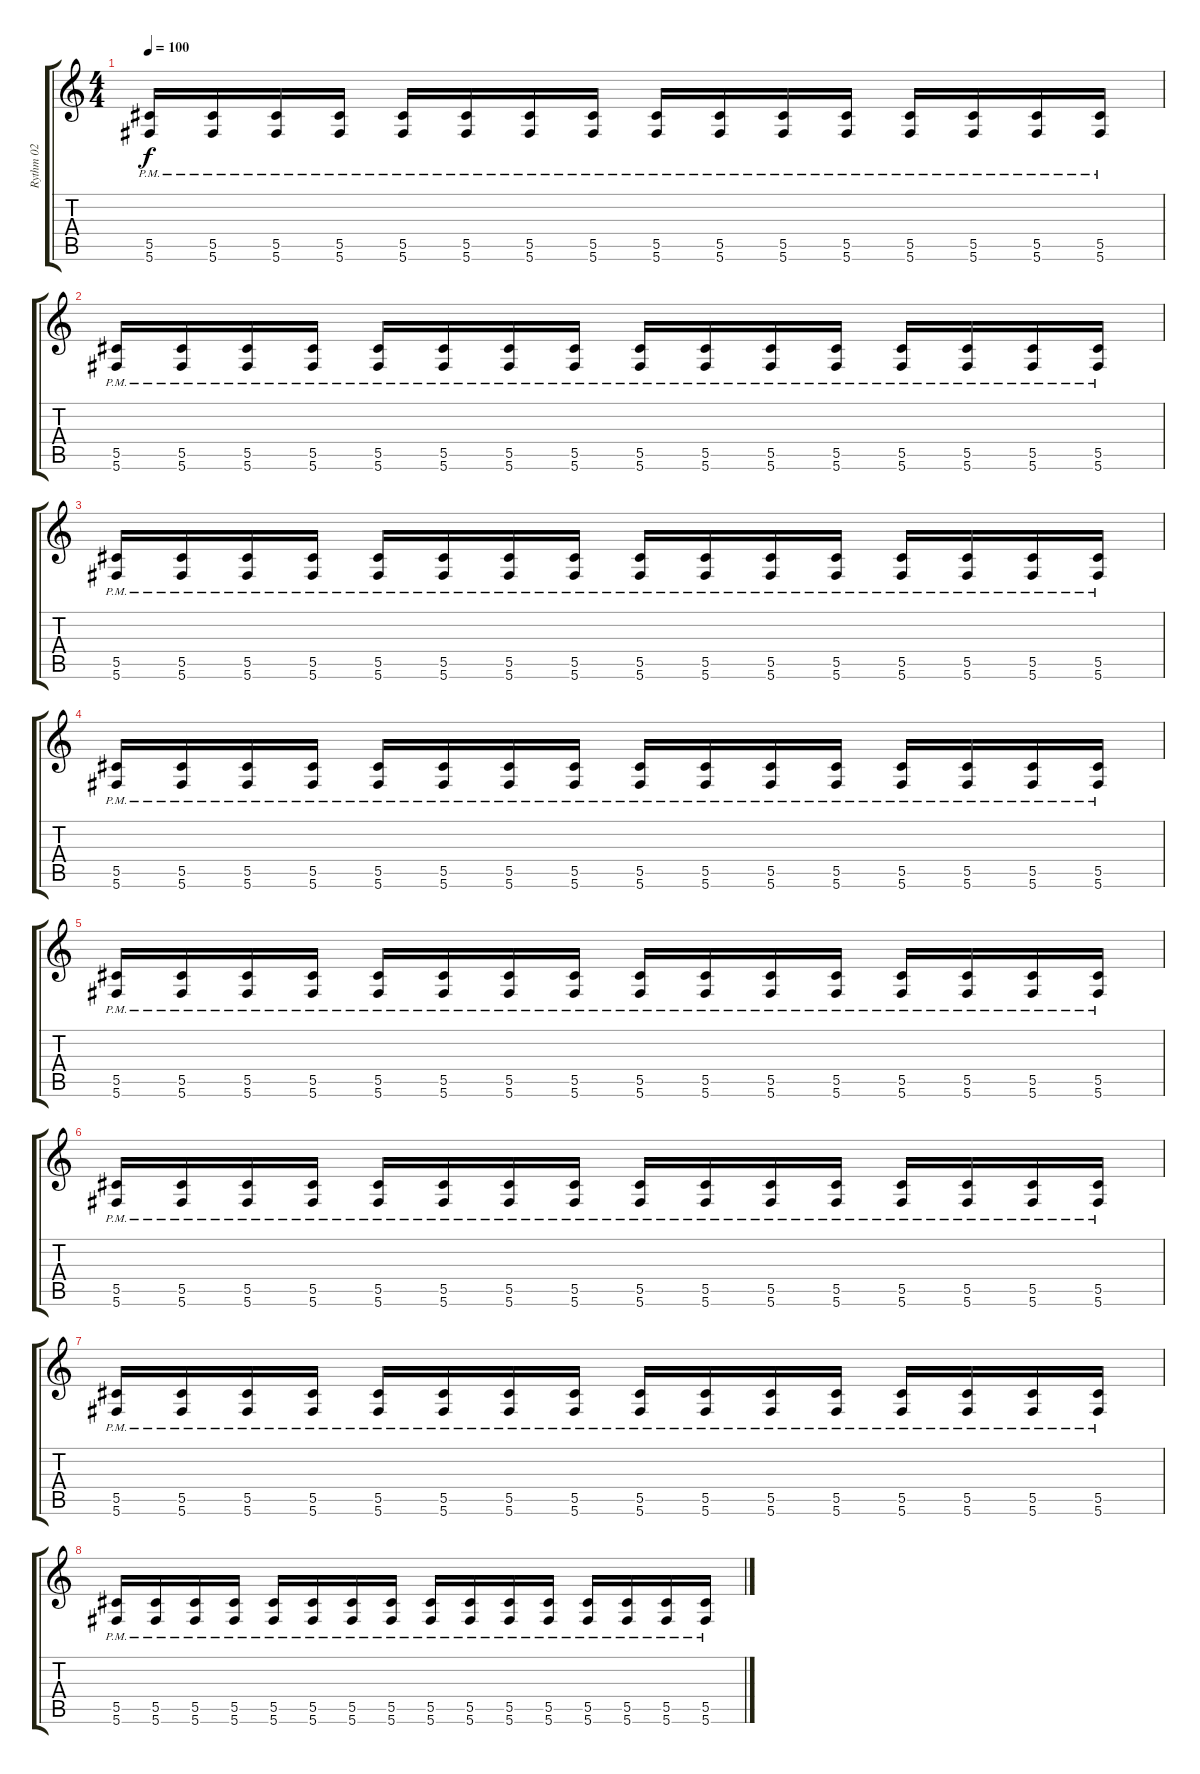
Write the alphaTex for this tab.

\track ("Rythm 02" "Rythm 02") {instrument distortionguitar}
\staff {score tabs}
\tuning (Eb4 Bb3 Gb3 Db3 Ab2 Db2) {hide}
\ts (4 4)
\tempo 100
\clef g2
\ks c
(5.5{pm} 5.6{pm}).16{dy f} (5.5{pm} 5.6{pm}).16 (5.5{pm} 5.6{pm}).16 (5.5{pm} 5.6{pm}).16 (5.5{pm} 5.6{pm}).16 (5.5{pm} 5.6{pm}).16 (5.5{pm} 5.6{pm}).16 (5.5{pm} 5.6{pm}).16 (5.5{pm} 5.6{pm}).16 (5.5{pm} 5.6{pm}).16 (5.5{pm} 5.6{pm}).16 (5.5{pm} 5.6{pm}).16 (5.5{pm} 5.6{pm}).16 (5.5{pm} 5.6{pm}).16 (5.5{pm} 5.6{pm}).16 (5.5{pm} 5.6{pm}).16 |
(5.5{pm} 5.6{pm}).16 (5.5{pm} 5.6{pm}).16 (5.5{pm} 5.6{pm}).16 (5.5{pm} 5.6{pm}).16 (5.5{pm} 5.6{pm}).16 (5.5{pm} 5.6{pm}).16 (5.5{pm} 5.6{pm}).16 (5.5{pm} 5.6{pm}).16 (5.5{pm} 5.6{pm}).16 (5.5{pm} 5.6{pm}).16 (5.5{pm} 5.6{pm}).16 (5.5{pm} 5.6{pm}).16 (5.5{pm} 5.6{pm}).16 (5.5{pm} 5.6{pm}).16 (5.5{pm} 5.6{pm}).16 (5.5{pm} 5.6{pm}).16 |
(5.5{pm} 5.6{pm}).16 (5.5{pm} 5.6{pm}).16 (5.5{pm} 5.6{pm}).16 (5.5{pm} 5.6{pm}).16 (5.5{pm} 5.6{pm}).16 (5.5{pm} 5.6{pm}).16 (5.5{pm} 5.6{pm}).16 (5.5{pm} 5.6{pm}).16 (5.5{pm} 5.6{pm}).16 (5.5{pm} 5.6{pm}).16 (5.5{pm} 5.6{pm}).16 (5.5{pm} 5.6{pm}).16 (5.5{pm} 5.6{pm}).16 (5.5{pm} 5.6{pm}).16 (5.5{pm} 5.6{pm}).16 (5.5{pm} 5.6{pm}).16 |
(5.5{pm} 5.6{pm}).16 (5.5{pm} 5.6{pm}).16 (5.5{pm} 5.6{pm}).16 (5.5{pm} 5.6{pm}).16 (5.5{pm} 5.6{pm}).16 (5.5{pm} 5.6{pm}).16 (5.5{pm} 5.6{pm}).16 (5.5{pm} 5.6{pm}).16 (5.5{pm} 5.6{pm}).16 (5.5{pm} 5.6{pm}).16 (5.5{pm} 5.6{pm}).16 (5.5{pm} 5.6{pm}).16 (5.5{pm} 5.6{pm}).16 (5.5{pm} 5.6{pm}).16 (5.5{pm} 5.6{pm}).16 (5.5{pm} 5.6{pm}).16 |
(5.5{pm} 5.6{pm}).16 (5.5{pm} 5.6{pm}).16 (5.5{pm} 5.6{pm}).16 (5.5{pm} 5.6{pm}).16 (5.5{pm} 5.6{pm}).16 (5.5{pm} 5.6{pm}).16 (5.5{pm} 5.6{pm}).16 (5.5{pm} 5.6{pm}).16 (5.5{pm} 5.6{pm}).16 (5.5{pm} 5.6{pm}).16 (5.5{pm} 5.6{pm}).16 (5.5{pm} 5.6{pm}).16 (5.5{pm} 5.6{pm}).16 (5.5{pm} 5.6{pm}).16 (5.5{pm} 5.6{pm}).16 (5.5{pm} 5.6{pm}).16 |
(5.5{pm} 5.6{pm}).16 (5.5{pm} 5.6{pm}).16 (5.5{pm} 5.6{pm}).16 (5.5{pm} 5.6{pm}).16 (5.5{pm} 5.6{pm}).16 (5.5{pm} 5.6{pm}).16 (5.5{pm} 5.6{pm}).16 (5.5{pm} 5.6{pm}).16 (5.5{pm} 5.6{pm}).16 (5.5{pm} 5.6{pm}).16 (5.5{pm} 5.6{pm}).16 (5.5{pm} 5.6{pm}).16 (5.5{pm} 5.6{pm}).16 (5.5{pm} 5.6{pm}).16 (5.5{pm} 5.6{pm}).16 (5.5{pm} 5.6{pm}).16 |
(5.5{pm} 5.6{pm}).16 (5.5{pm} 5.6{pm}).16 (5.5{pm} 5.6{pm}).16 (5.5{pm} 5.6{pm}).16 (5.5{pm} 5.6{pm}).16 (5.5{pm} 5.6{pm}).16 (5.5{pm} 5.6{pm}).16 (5.5{pm} 5.6{pm}).16 (5.5{pm} 5.6{pm}).16 (5.5{pm} 5.6{pm}).16 (5.5{pm} 5.6{pm}).16 (5.5{pm} 5.6{pm}).16 (5.5{pm} 5.6{pm}).16 (5.5{pm} 5.6{pm}).16 (5.5{pm} 5.6{pm}).16 (5.5{pm} 5.6{pm}).16 |
(5.5{pm} 5.6{pm}).16 (5.5{pm} 5.6{pm}).16 (5.5{pm} 5.6{pm}).16 (5.5{pm} 5.6{pm}).16 (5.5{pm} 5.6{pm}).16 (5.5{pm} 5.6{pm}).16 (5.5{pm} 5.6{pm}).16 (5.5{pm} 5.6{pm}).16 (5.5{pm} 5.6{pm}).16 (5.5{pm} 5.6{pm}).16 (5.5{pm} 5.6{pm}).16 (5.5{pm} 5.6{pm}).16 (5.5{pm} 5.6{pm}).16 (5.5{pm} 5.6{pm}).16 (5.5{pm} 5.6{pm}).16 (5.5{pm} 5.6{pm}).16
